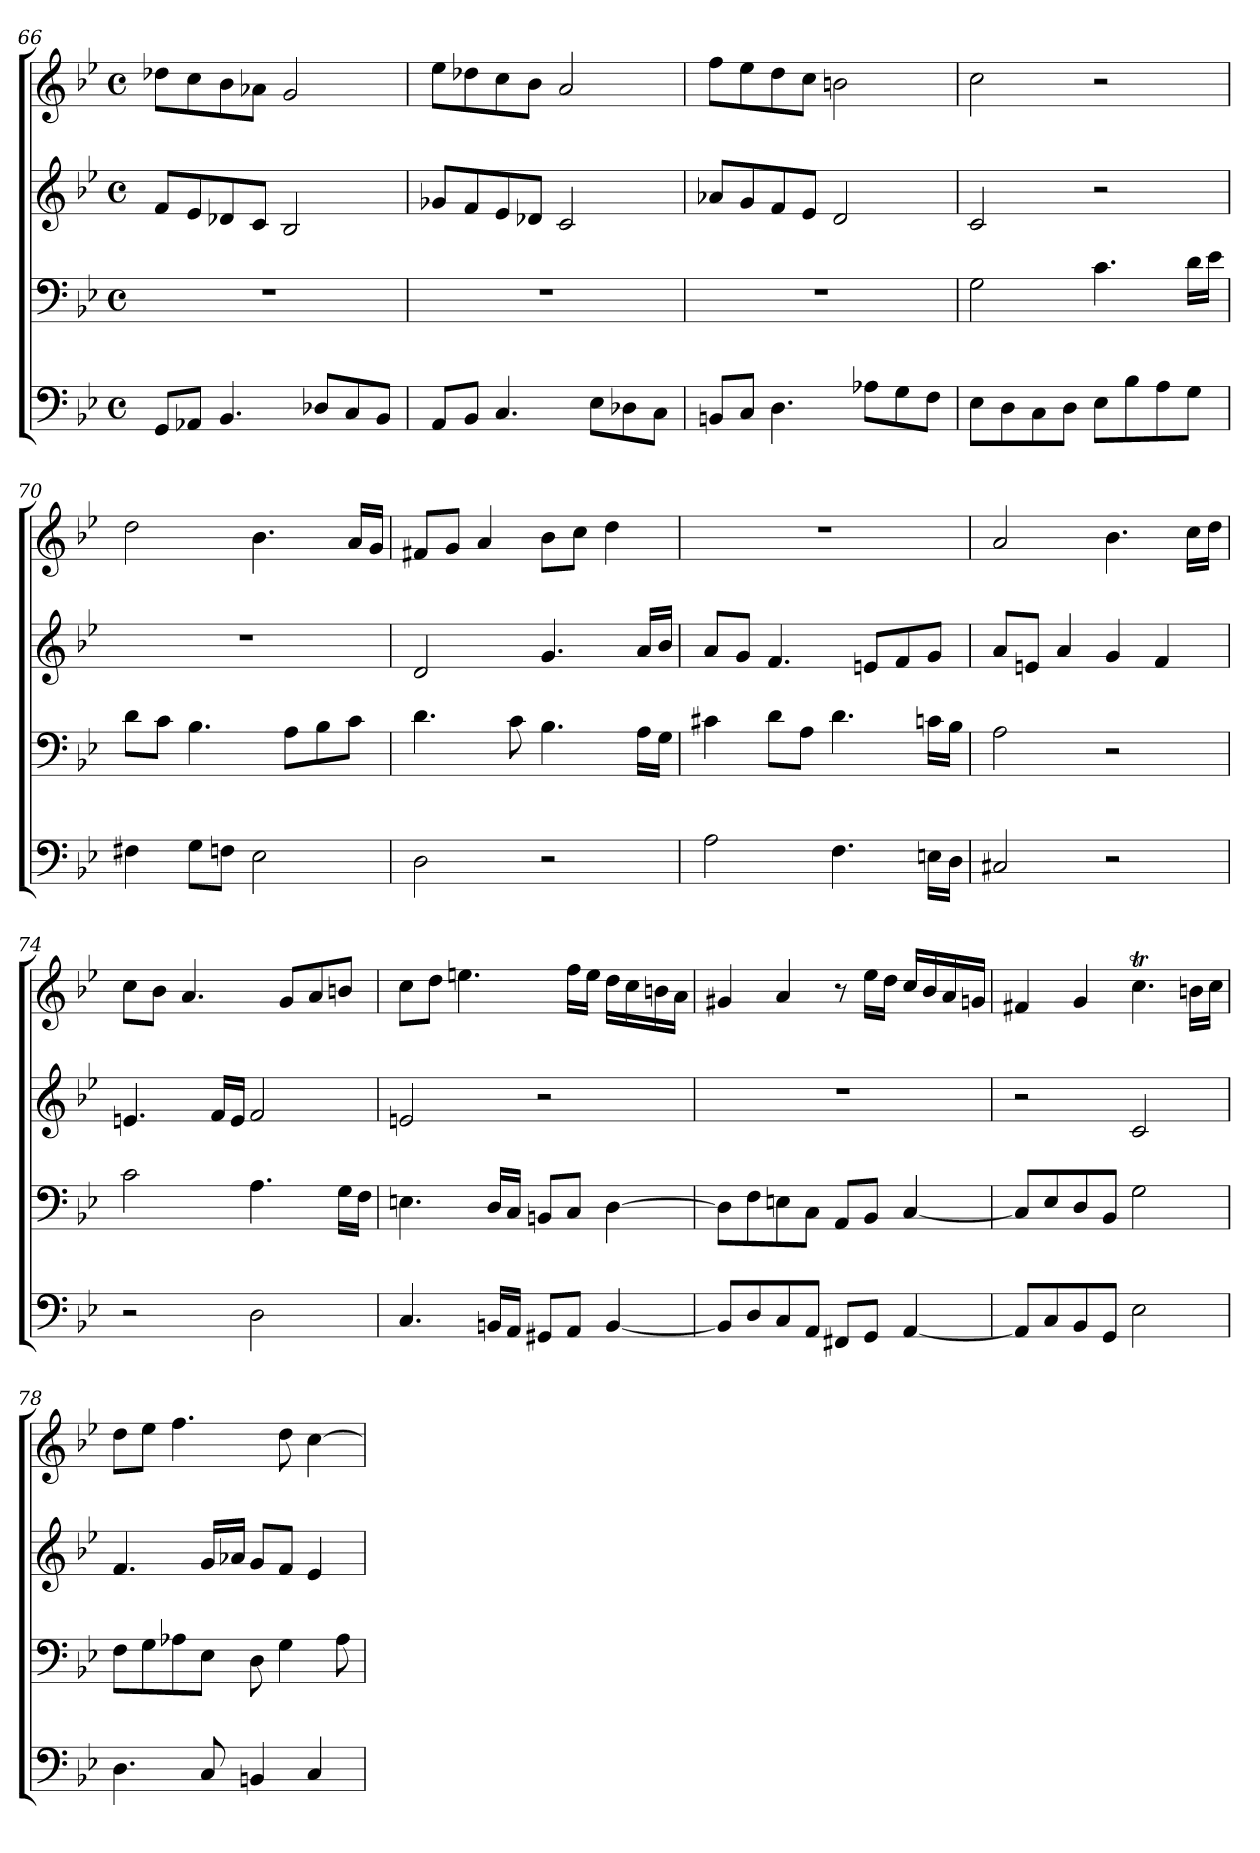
**kern	**kern	**kern	**kern
*part4	*part3	*part2	*part1
*staff4	*staff3	*staff2	*staff1
!!LO:LB:g=z
*clefF4	*clefF4	*clefG2	*clefG2
*k[b-e-]	*k[b-e-]	*k[b-e-]	*k[b-e-]
*M4/4	*M4/4	*M4/4	*M4/4
*met(c)	*met(c)	*met(c)	*met(c)
=66	=66	=66	=66
8GG/L	1r	8f/L	8dd-\L
8AA-/J	.	8e-/	8cc\
4.BB-/	.	8d-/	8b-\
.	.	8c/J	8a-\J
.	.	2B-/	2g/
8D-/L	.	.	.
8C/	.	.	.
8BB-/J	.	.	.
=67	=67	=67	=67
8AA/L	1r	8g-/L	8ee-\L
8BB-/J	.	8f/	8dd-\
4.C/	.	8e-/	8cc\
.	.	8d-/J	8b-\J
.	.	2c/	2a/
8E-\L	.	.	.
8D-\	.	.	.
8C\J	.	.	.
=68	=68	=68	=68
8BBn/L	1r	8a-/L	8ff\L
8C/J	.	8g/	8ee-\
4.D\	.	8f/	8dd\
.	.	8e-/J	8cc\J
.	.	2d/	2bn\
8A-\L	.	.	.
8G\	.	.	.
8F\J	.	.	.
=69	=69	=69	=69
8E-\L	2G\	2c/	2cc\
8D\	.	.	.
8C\	.	.	.
8D\J	.	.	.
8E-\L	4.c\	2r	2r
8B-\	.	.	.
8A\	.	.	.
8G\J	16d\LL	.	.
.	16e-\JJ	.	.
=70	=70	=70	=70
4F#\	8d\L	1r	2dd\
.	8c\J	.	.
8G\L	4.B-\	.	.
8Fn\J	.	.	.
2E-\	.	.	4.b-\
.	8A\L	.	.
.	8B-\	.	.
.	8c\J	.	16a/LL
.	.	.	16g/JJ
!!LO:PB:g=z
=71	=71	=71	=71
2D\	4.d\	2d/	8f#/L
.	.	.	8g/J
.	.	.	4a/
.	8c\	.	.
2r	4.B-\	4.g/	8b-\L
.	.	.	8cc\J
.	.	.	4dd\
.	16A\LL	16a/LL	.
.	16G\JJ	16b-/JJ	.
=72	=72	=72	=72
2A\	4c#\	8a/L	1r
.	.	8g/J	.
.	8d\L	4.f/	.
.	8A\J	.	.
4.F\	4.d\	.	.
.	.	8en/L	.
.	.	8f/	.
16En\LL	16cn\LL	8g/J	.
16D\JJ	16B-\JJ	.	.
=73	=73	=73	=73
2C#/	2A\	8a/L	2a/
.	.	8en/J	.
.	.	4a/	.
2r	2r	4g/	4.b-\
.	.	4f/	.
.	.	.	16cc\LL
.	.	.	16dd\JJ
=74	=74	=74	=74
2r	2c\	4.en/	8cc\L
.	.	.	8b-\J
.	.	.	4.a/
.	.	16f/LL	.
.	.	16e/JJ	.
2D\	4.A\	2f/	.
.	.	.	8g/L
.	.	.	8a/
.	16G\LL	.	8bn/J
.	16F\JJ	.	.
!!LO:LB:g=z
=75	=75	=75	=75
4.C/	4.En\	2en/	8cc\L
.	.	.	8dd\J
.	.	.	4.een\
16BBn/LL	16D/LL	.	.
16AA/JJ	16C/JJ	.	.
8GG#/L	8BBn/L	2r	.
8AA/J	8C/J	.	16ff\LL
.	.	.	16ee\JJ
[4BB/	[4D\	.	16dd\LL
.	.	.	16cc\
.	.	.	16bn\
.	.	.	16a\JJ
=76	=76	=76	=76
8BB/L]	8D\L]	1r	4g#/
8D/	8F\	.	.
8C/	8En\	.	4a/
8AA/J	8C\J	.	.
8FF#/L	8AA/L	.	8r
8GG/J	8BB-/J	.	16ee-\LL
.	.	.	16dd\JJ
[4AA/	[4C/	.	16cc/LL
.	.	.	16b-/
.	.	.	16a/
.	.	.	16gn/JJ
=77	=77	=77	=77
8AA/L]	8C/L]	2r	4f#/
8C/	8E-/	.	.
8BB-/	8D/	.	4g/
8GG/J	8BB-/J	.	.
2E-\	2G\	2c/	4.ccT\
.	.	.	16bn\LL
.	.	.	16cc\JJ
=78	=78	=78	=78
4.D\	8F\L	4.f/	8dd\L
.	8G\	.	8ee-\J
.	8A-\	.	4.ff\
8C/	8E-\J	16g/LL	.
.	.	16a-/JJ	.
4BBn/	8D\	8g/L	.
.	4G\	8f/J	8dd\
4C/	.	4e-/	[4cc\
.	8A-\	.	.
=	=	=	=
*-	*-	*-	*-
